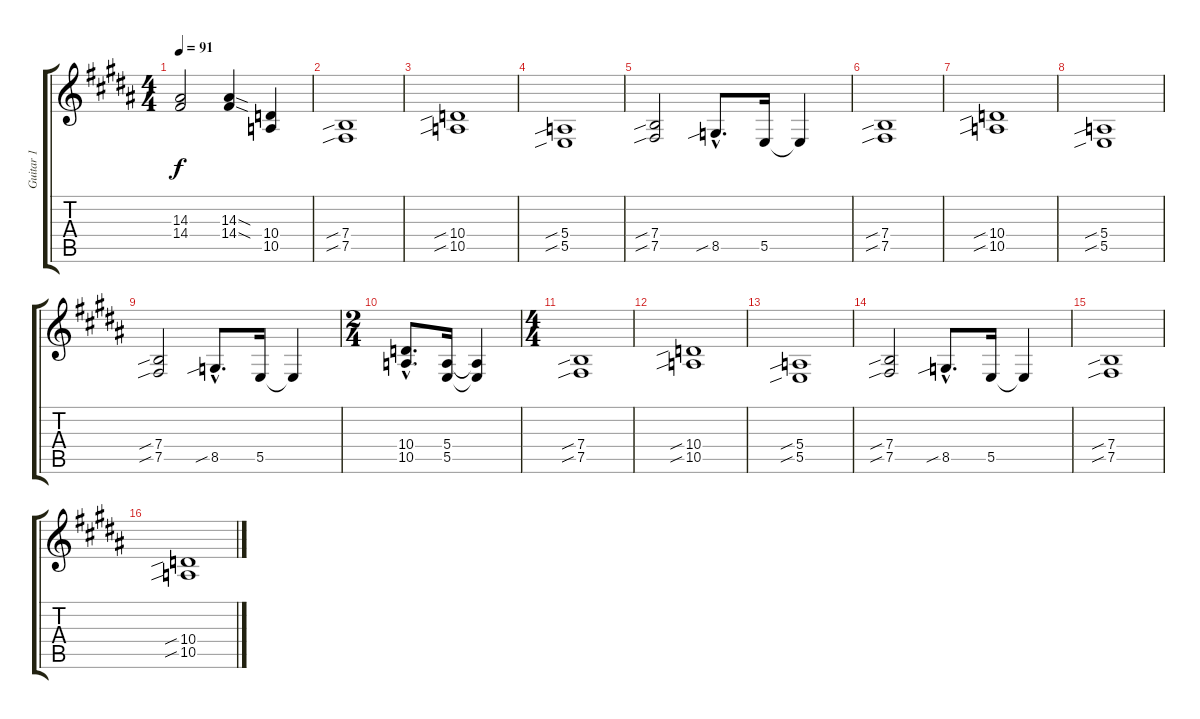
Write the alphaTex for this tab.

\track ("Guitar 1" "Guitar 1") {instrument lead5charang}
\staff {score tabs}
\tuning (E4 B3 Ab3 E3 B2 E2) {hide}
\ts (4 4)
\tempo 91
\clef g2
\ks b
(14.3{t} 14.4{t}).2{dy f} (14.3{sod} 14.4{sod}).4 (10.4 10.5).4 |
(7.4{sib} 7.5{sib}).1 |
(10.4{sib} 10.5{sib}).1 |
(5.4{sib} 5.5{sib}).1 |
(7.4{sib} 7.5{sib}).2 8.5{sib hac}.8{d} 5.5.16 5.5{t}.4 |
(7.4{sib} 7.5{sib}).1 |
(10.4{sib} 10.5{sib}).1 |
(5.4{sib} 5.5{sib}).1 |
(7.4{sib} 7.5{sib}).2 8.5{sib hac}.8{d} 5.5.16 5.5{t}.4 |
\ts (2 4)
(10.4{hac} 10.5{hac}).8{d} (5.4 5.5).16 (5.4{t} 5.5{t}).4 |
\ts (4 4)
(7.4{sib} 7.5{sib}).1 |
(10.4{sib} 10.5{sib}).1 |
(5.4{sib} 5.5{sib}).1 |
(7.4{sib} 7.5{sib}).2 8.5{sib hac}.8{d} 5.5.16 5.5{t}.4 |
(7.4{sib} 7.5{sib}).1 |
(10.4{sib} 10.5{sib}).1
